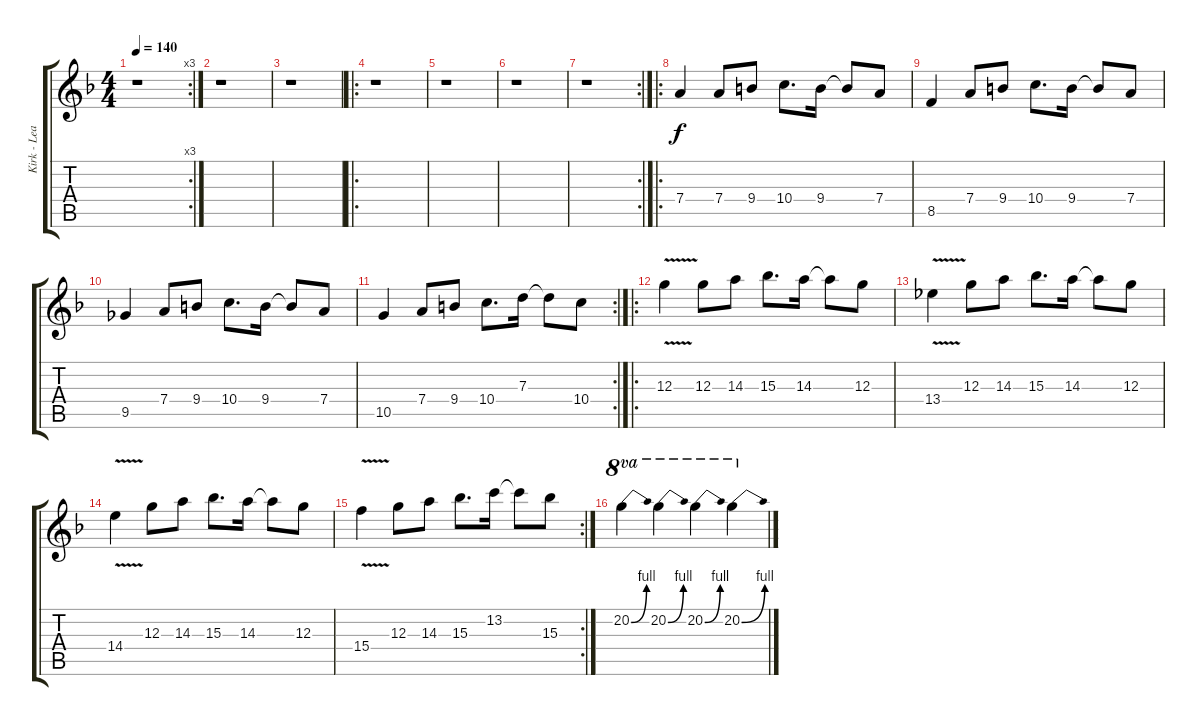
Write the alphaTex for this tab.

\track ("Kirk - Lead w/dist" "Kirk - Lea") {instrument distortionguitar}
\staff {score tabs}
\tuning (E4 B3 G3 D3 A2 E2) {hide}
\rc 3
\ts (4 4)
\tempo 140
\clef g2
\ks f
r.1{dy pp} |
r.1 |
r.1 |
\ro
r.1 |
r.1 |
r.1 |
\rc 2
r.1 |
\ro
7.4.4{dy f} 7.4.8 9.4.8 10.4.8{d} 9.4.16 9.4{t}.8 7.4.8 |
8.5.4 7.4.8 9.4.8 10.4.8{d} 9.4.16 9.4{t}.8 7.4.8 |
9.5.4 7.4.8 9.4.8 10.4.8{d} 9.4.16 9.4{t}.8 7.4.8 |
\rc 2
10.5.4 7.4.8 9.4.8 10.4.8{d} 7.3.16 7.3{t}.8 10.4.8 |
\ro
12.3{v}.4 12.3.8 14.3.8 15.3.8{d} 14.3.16 14.3{t}.8 12.3.8 |
13.4{v}.4 12.3.8 14.3.8 15.3.8{d} 14.3.16 14.3{t}.8 12.3.8 |
14.4{v}.4 12.3.8 14.3.8 15.3.8{d} 14.3.16 14.3{t}.8 12.3.8 |
\rc 2
15.4{v}.4 12.3.8 14.3.8 15.3.8{d} 13.2.16 13.2{t}.8 15.3.8 |
20.2{be (bend 0 0 60 4)}.4{ot 8va} 20.2{be (bend 0 0 60 4)}.4{ot 8va} 20.2{be (bend 0 0 60 4)}.4{ot 8va} 20.2{be (bend 0 0 60 4)}.4{ot 8va}
